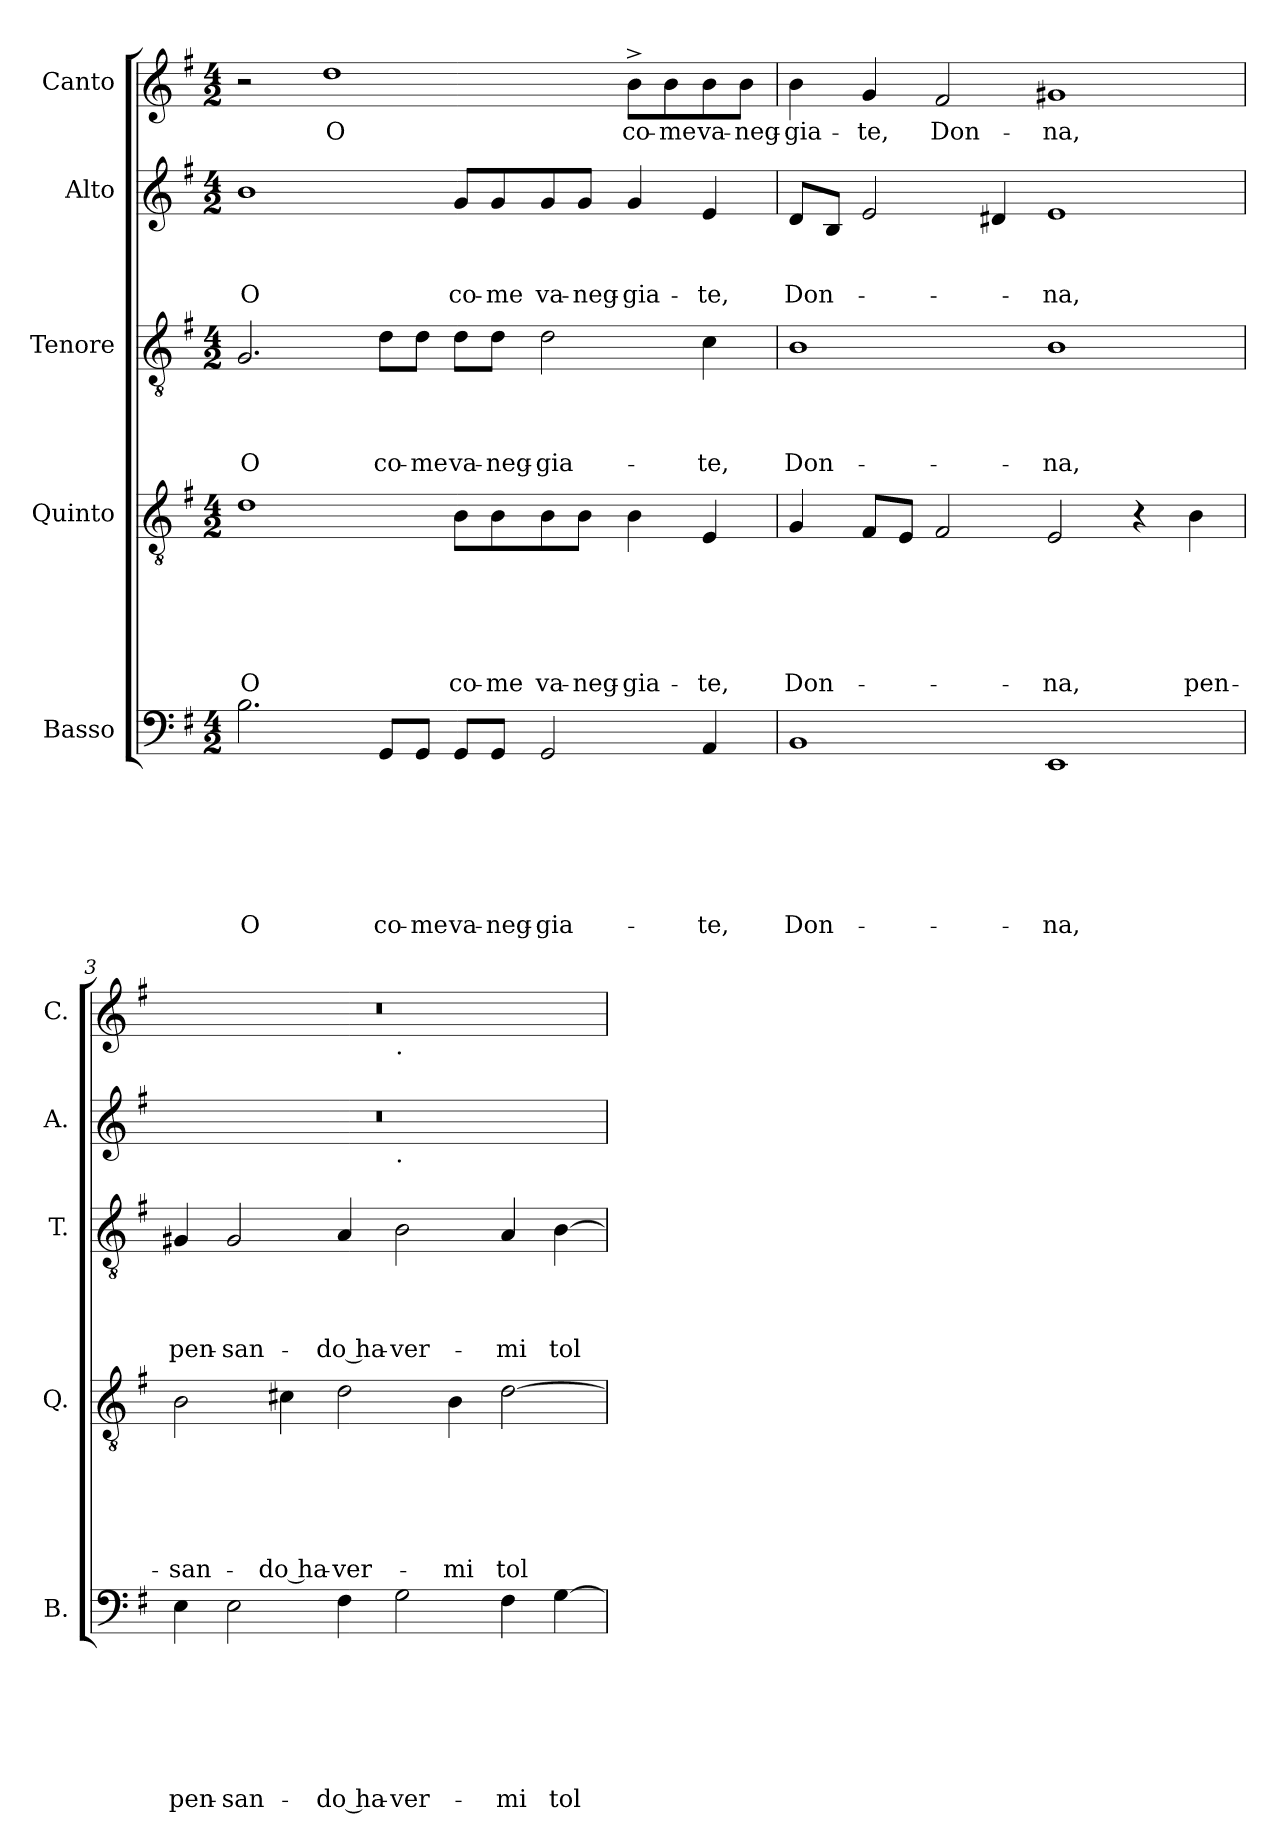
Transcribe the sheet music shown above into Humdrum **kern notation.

**kern	**text	**text	**text	**text	**text	**text	**text	**kern	**text	**text	**text	**text	**text	**text	**kern	**text	**text	**text	**text	**text	**kern	**text	**text	**text	**kern	**text	**text
*part5	*part5	*part5	*part5	*part5	*part5	*part5	*part5	*part4	*part4	*part4	*part4	*part4	*part4	*part4	*part3	*part3	*part3	*part3	*part3	*part3	*part2	*part2	*part2	*part2	*part1	*part1	*part1
*staff5	*staff5	*staff5	*staff5	*staff5	*staff5	*staff5	*staff5	*staff4	*staff4	*staff4	*staff4	*staff4	*staff4	*staff4	*staff3	*staff3	*staff3	*staff3	*staff3	*staff3	*staff2	*staff2	*staff2	*staff2	*staff1	*staff1	*staff1
*I"Basso	*	*	*	*	*	*	*	*I"Quinto	*	*	*	*	*	*	*I"Tenore	*	*	*	*	*	*I"Alto	*	*	*	*I"Canto	*	*
*I'B.	*	*	*	*	*	*	*	*I'Q.	*	*	*	*	*	*	*I'T.	*	*	*	*	*	*I'A.	*	*	*	*I'C.	*	*
*clefF4	*	*	*	*	*	*	*	*clefGv2	*	*	*	*	*	*	*clefGv2	*	*	*	*	*	*clefG2	*	*	*	*clefG2	*	*
*k[f#]	*	*	*	*	*	*	*	*k[f#]	*	*	*	*	*	*	*k[f#]	*	*	*	*	*	*k[f#]	*	*	*	*k[f#]	*	*
*G:	*	*	*	*	*	*	*	*G:	*	*	*	*	*	*	*G:	*	*	*	*	*	*G:	*	*	*	*G:	*	*
*M4/2	*	*	*	*	*	*	*	*M4/2	*	*	*	*	*	*	*M4/2	*	*	*	*	*	*M4/2	*	*	*	*M4/2	*	*
=1	=1	=1	=1	=1	=1	=1	=1	=1	=1	=1	=1	=1	=1	=1	=1	=1	=1	=1	=1	=1	=1	=1	=1	=1	=1	=1	=1
!	!	!	!	!	!	!	!LO:LY:b	!	!	!	!	!	!	!LO:LY:b	!	!	!	!	!LO:LY:b	!LO:LY:b	!	!	!	!LO:LY:b	!	!	!
2.B\	.	.	.	.	.	.	O	1d	.	.	.	.	.	O	2.G/	.	.	.	O	.	1b	.	.	O	2r	.	.
!	!	!	!	!	!	!	!	!	!	!	!	!	!	!	!	!	!	!	!	!	!	!	!	!	!	!LO:LY:b	!LO:LY:b
.	.	.	.	.	.	.	.	.	.	.	.	.	.	.	.	.	.	.	.	.	.	.	.	.	1dd	O	.
!	!	!	!	!	!	!	!LO:LY:b	!	!	!	!	!	!	!	!	!	!	!	!LO:LY:b	!	!	!	!	!	!	!	!
8GG/L	.	.	.	.	.	.	co-	.	.	.	.	.	.	.	8d\L	.	.	.	co-	.	.	.	.	.	.	.	.
!	!	!	!	!	!	!	!LO:LY:b:rj	!	!	!	!	!	!	!	!	!	!	!	!LO:LY:b:rj	!	!	!	!	!	!	!	!
8GG/J	.	.	.	.	.	.	-me	.	.	.	.	.	.	.	8d\J	.	.	.	-me	.	.	.	.	.	.	.	.
!	!	!	!	!	!	!	!LO:LY:b	!	!	!	!	!	!	!LO:LY:b	!	!	!	!	!LO:LY:b	!	!	!	!	!LO:LY:b	!	!	!
8GG/L	.	.	.	.	.	.	va-	8B\L	.	.	.	.	.	co-	8d\L	.	.	.	va-	.	8g/L	.	.	co-	.	.	.
!	!	!	!	!	!	!	!LO:LY:b	!	!	!	!	!	!	!LO:LY:b:rj	!	!	!	!	!LO:LY:b	!	!	!	!	!LO:LY:b:rj	!	!	!
8GG/J	.	.	.	.	.	.	-neg-	8B\	.	.	.	.	.	-me	8d\J	.	.	.	-neg-	.	8g/	.	.	-me	.	.	.
!	!	!	!	!	!	!	!LO:LY:b:rj	!	!	!	!	!	!	!LO:LY:b	!	!	!	!	!LO:LY:b:rj	!	!	!	!	!LO:LY:b	!	!	!
2GG/	.	.	.	.	.	.	-gia-	8B\	.	.	.	.	.	va-	2d\	.	.	.	-gia-	.	8g/	.	.	va-	.	.	.
!	!	!	!	!	!	!	!	!	!	!	!	!	!	!LO:LY:b	!	!	!	!	!	!	!	!	!	!LO:LY:b	!	!	!
.	.	.	.	.	.	.	.	8B\J	.	.	.	.	.	-neg-	.	.	.	.	.	.	8g/J	.	.	-neg-	.	.	.
!	!	!	!	!	!	!	!	!	!	!	!	!	!	!LO:LY:b:rj	!	!	!	!	!	!	!	!	!	!LO:LY:b:rj	!	!LO:LY:b	!
.	.	.	.	.	.	.	.	4B\	.	.	.	.	.	-gia-	.	.	.	.	.	.	4g/	.	.	-gia-	8b^>\L	co-	.
!	!	!	!	!	!	!	!	!	!	!	!	!	!	!	!	!	!	!	!	!	!	!	!	!	!	!LO:LY:b:rj	!
.	.	.	.	.	.	.	.	.	.	.	.	.	.	.	.	.	.	.	.	.	.	.	.	.	8b\	-me	.
!	!	!	!	!	!	!	!LO:LY:b	!	!	!	!	!	!	!LO:LY:b	!	!	!	!	!LO:LY:b	!	!	!	!	!LO:LY:b	!	!LO:LY:b	!
4AA/	.	.	.	.	.	.	-te,	4E/	.	.	.	.	.	-te,	4c\	.	.	.	-te,	.	4e/	.	.	-te,	8b\	va-	.
!	!	!	!	!	!	!	!	!	!	!	!	!	!	!	!	!	!	!	!	!	!	!	!	!	!	!LO:LY:b:rj	!
.	.	.	.	.	.	.	.	.	.	.	.	.	.	.	.	.	.	.	.	.	.	.	.	.	8b\J	-neg-	.
=2	=2	=2	=2	=2	=2	=2	=2	=2	=2	=2	=2	=2	=2	=2	=2	=2	=2	=2	=2	=2	=2	=2	=2	=2	=2	=2	=2
!	!	!	!	!	!	!	!LO:LY:b	!	!	!	!	!	!	!LO:LY:b	!	!	!	!	!LO:LY:b	!	!	!	!	!LO:LY:b	!	!LO:LY:b	!
1BB	.	.	.	.	.	.	Don-	4G/	.	.	.	.	.	Don-	1B	.	.	.	Don-	.	8d/L	.	.	Don-	4b\	-gia-	.
.	.	.	.	.	.	.	.	.	.	.	.	.	.	.	.	.	.	.	.	.	8B/J	.	.	.	.	.	.
!	!	!	!	!	!	!	!	!	!	!	!	!	!	!	!	!	!	!	!	!	!	!	!	!	!	!LO:LY:b	!
.	.	.	.	.	.	.	.	8F#/L	.	.	.	.	.	.	.	.	.	.	.	.	2e/	.	.	.	4g/	-te,	.
.	.	.	.	.	.	.	.	8E/J	.	.	.	.	.	.	.	.	.	.	.	.	.	.	.	.	.	.	.
!	!	!	!	!	!	!	!	!	!	!	!	!	!	!	!	!	!	!	!	!	!	!	!	!	!	!LO:LY:b	!
.	.	.	.	.	.	.	.	2F#/	.	.	.	.	.	.	.	.	.	.	.	.	.	.	.	.	2f#/	Don-	.
.	.	.	.	.	.	.	.	.	.	.	.	.	.	.	.	.	.	.	.	.	4d#X/	.	.	.	.	.	.
!	!	!	!	!	!	!	!LO:LY:b	!	!	!	!	!	!	!LO:LY:b	!	!	!	!	!LO:LY:b	!	!	!	!	!LO:LY:b	!	!LO:LY:b	!
1EE	.	.	.	.	.	.	-na,	2E/	.	.	.	.	.	-na,	1B	.	.	.	-na,	.	1e	.	.	-na,	1g#X	-na,	.
.	.	.	.	.	.	.	.	4r	.	.	.	.	.	.	.	.	.	.	.	.	.	.	.	.	.	.	.
!	!	!	!	!	!	!	!	!	!	!	!	!	!	!LO:LY:b	!	!	!	!	!	!	!	!	!	!	!	!	!
.	.	.	.	.	.	.	.	4B\	.	.	.	.	.	pen-	.	.	.	.	.	.	.	.	.	.	.	.	.
!!LO:LB:g=z
=3	=3	=3	=3	=3	=3	=3	=3	=3	=3	=3	=3	=3	=3	=3	=3	=3	=3	=3	=3	=3	=3	=3	=3	=3	=3	=3	=3
!	!	!	!	!	!	!	!LO:LY:b	!	!	!	!	!	!	!LO:LY:b	!	!	!	!	!LO:LY:b	!	!	!	!	!	!	!	!
*	*	*	*	*	*	*	*	*	*	*	*	*	*	*	*	*	*	*	*	*	*^	*	*	*	*^	*	*
4E\	.	.	.	.	.	.	pen-	2B\	.	.	.	.	.	-san-	4G#X/	.	.	.	pen-	.	0r	1ryy	.	.	.	0r	1ryy	.	.
!	!	!	!	!	!	!	!LO:LY:b	!	!	!	!	!	!	!	!	!	!	!	!LO:LY:b	!	!	!	!	!	!	!	!	!	!
2E\	.	.	.	.	.	.	-san-	.	.	.	.	.	.	.	2G#/	.	.	.	-san-	.	.	.	.	.	.	.	.	.	.
!	!	!	!	!	!	!	!	!	!	!	!	!	!	!LO:LY:b:rj	!	!	!	!	!	!	!	!	!	!	!	!	!	!	!
.	.	.	.	.	.	.	.	4c#X\	.	.	.	.	.	-do ha-	.	.	.	.	.	.	.	.	.	.	.	.	.	.	.
!	!	!	!	!	!	!	!LO:LY:b:rj	!	!	!	!	!	!	!LO:LY:b:rj	!	!	!	!	!LO:LY:b:rj	!	!	!	!	!	!	!	!	!	!
4F#\	.	.	.	.	.	.	-do ha-	2d\	.	.	.	.	.	-ver-	4A/	.	.	.	-do ha-	.	.	.	.	.	.	.	.	.	.
!	!	!	!	!	!	!	!	!	!	!	!	!	!	!	!	!	!	!	!	!	!	!	!	!	!	!	!LO:TX:b:t=.	!	!
!	!	!	!	!	!	!	!	!	!	!	!	!	!	!	!	!	!	!	!	!	!	!LO:TX:b:t=.	!	!	!	!	!	!	!
!	!	!	!	!	!	!	!LO:LY:b:rj	!	!	!	!	!	!	!	!	!	!	!	!LO:LY:b:rj	!	!	!	!	!	!	!	!	!	!
2G\	.	.	.	.	.	.	-ver-	.	.	.	.	.	.	.	2B\	.	.	.	-ver-	.	.	1ryy	.	.	.	.	1ryy	.	.
!	!	!	!	!	!	!	!	!	!	!	!	!	!	!LO:LY:b	!	!	!	!	!	!	!	!	!	!	!	!	!	!	!
.	.	.	.	.	.	.	.	4B\	.	.	.	.	.	-mi	.	.	.	.	.	.	.	.	.	.	.	.	.	.	.
!	!	!	!	!	!	!	!LO:LY:b	!	!	!	!	!	!	!LO:LY:b	!	!	!	!	!LO:LY:b	!	!	!	!	!	!	!	!	!	!
4F#\	.	.	.	.	.	.	-mi	[>2d\	.	.	.	.	.	tol-	4A/	.	.	.	-mi	.	.	.	.	.	.	.	.	.	.
!	!	!	!	!	!	!	!LO:LY:b	!	!	!	!	!	!	!	!	!	!	!	!LO:LY:b	!	!	!	!	!	!	!	!	!	!
[>4G\	.	.	.	.	.	.	tol-	.	.	.	.	.	.	.	[>4B\	.	.	.	tol-	.	.	.	.	.	.	.	.	.	.
*	*	*	*	*	*	*	*	*	*	*	*	*	*	*	*	*	*	*	*	*	*v	*v	*	*	*	*	*	*	*
*	*	*	*	*	*	*	*	*	*	*	*	*	*	*	*	*	*	*	*	*	*	*	*	*	*v	*v	*	*
=	=	=	=	=	=	=	=	=	=	=	=	=	=	=	=	=	=	=	=	=	=	=	=	=	=	=	=
*-	*-	*-	*-	*-	*-	*-	*-	*-	*-	*-	*-	*-	*-	*-	*-	*-	*-	*-	*-	*-	*-	*-	*-	*-	*-	*-	*-
